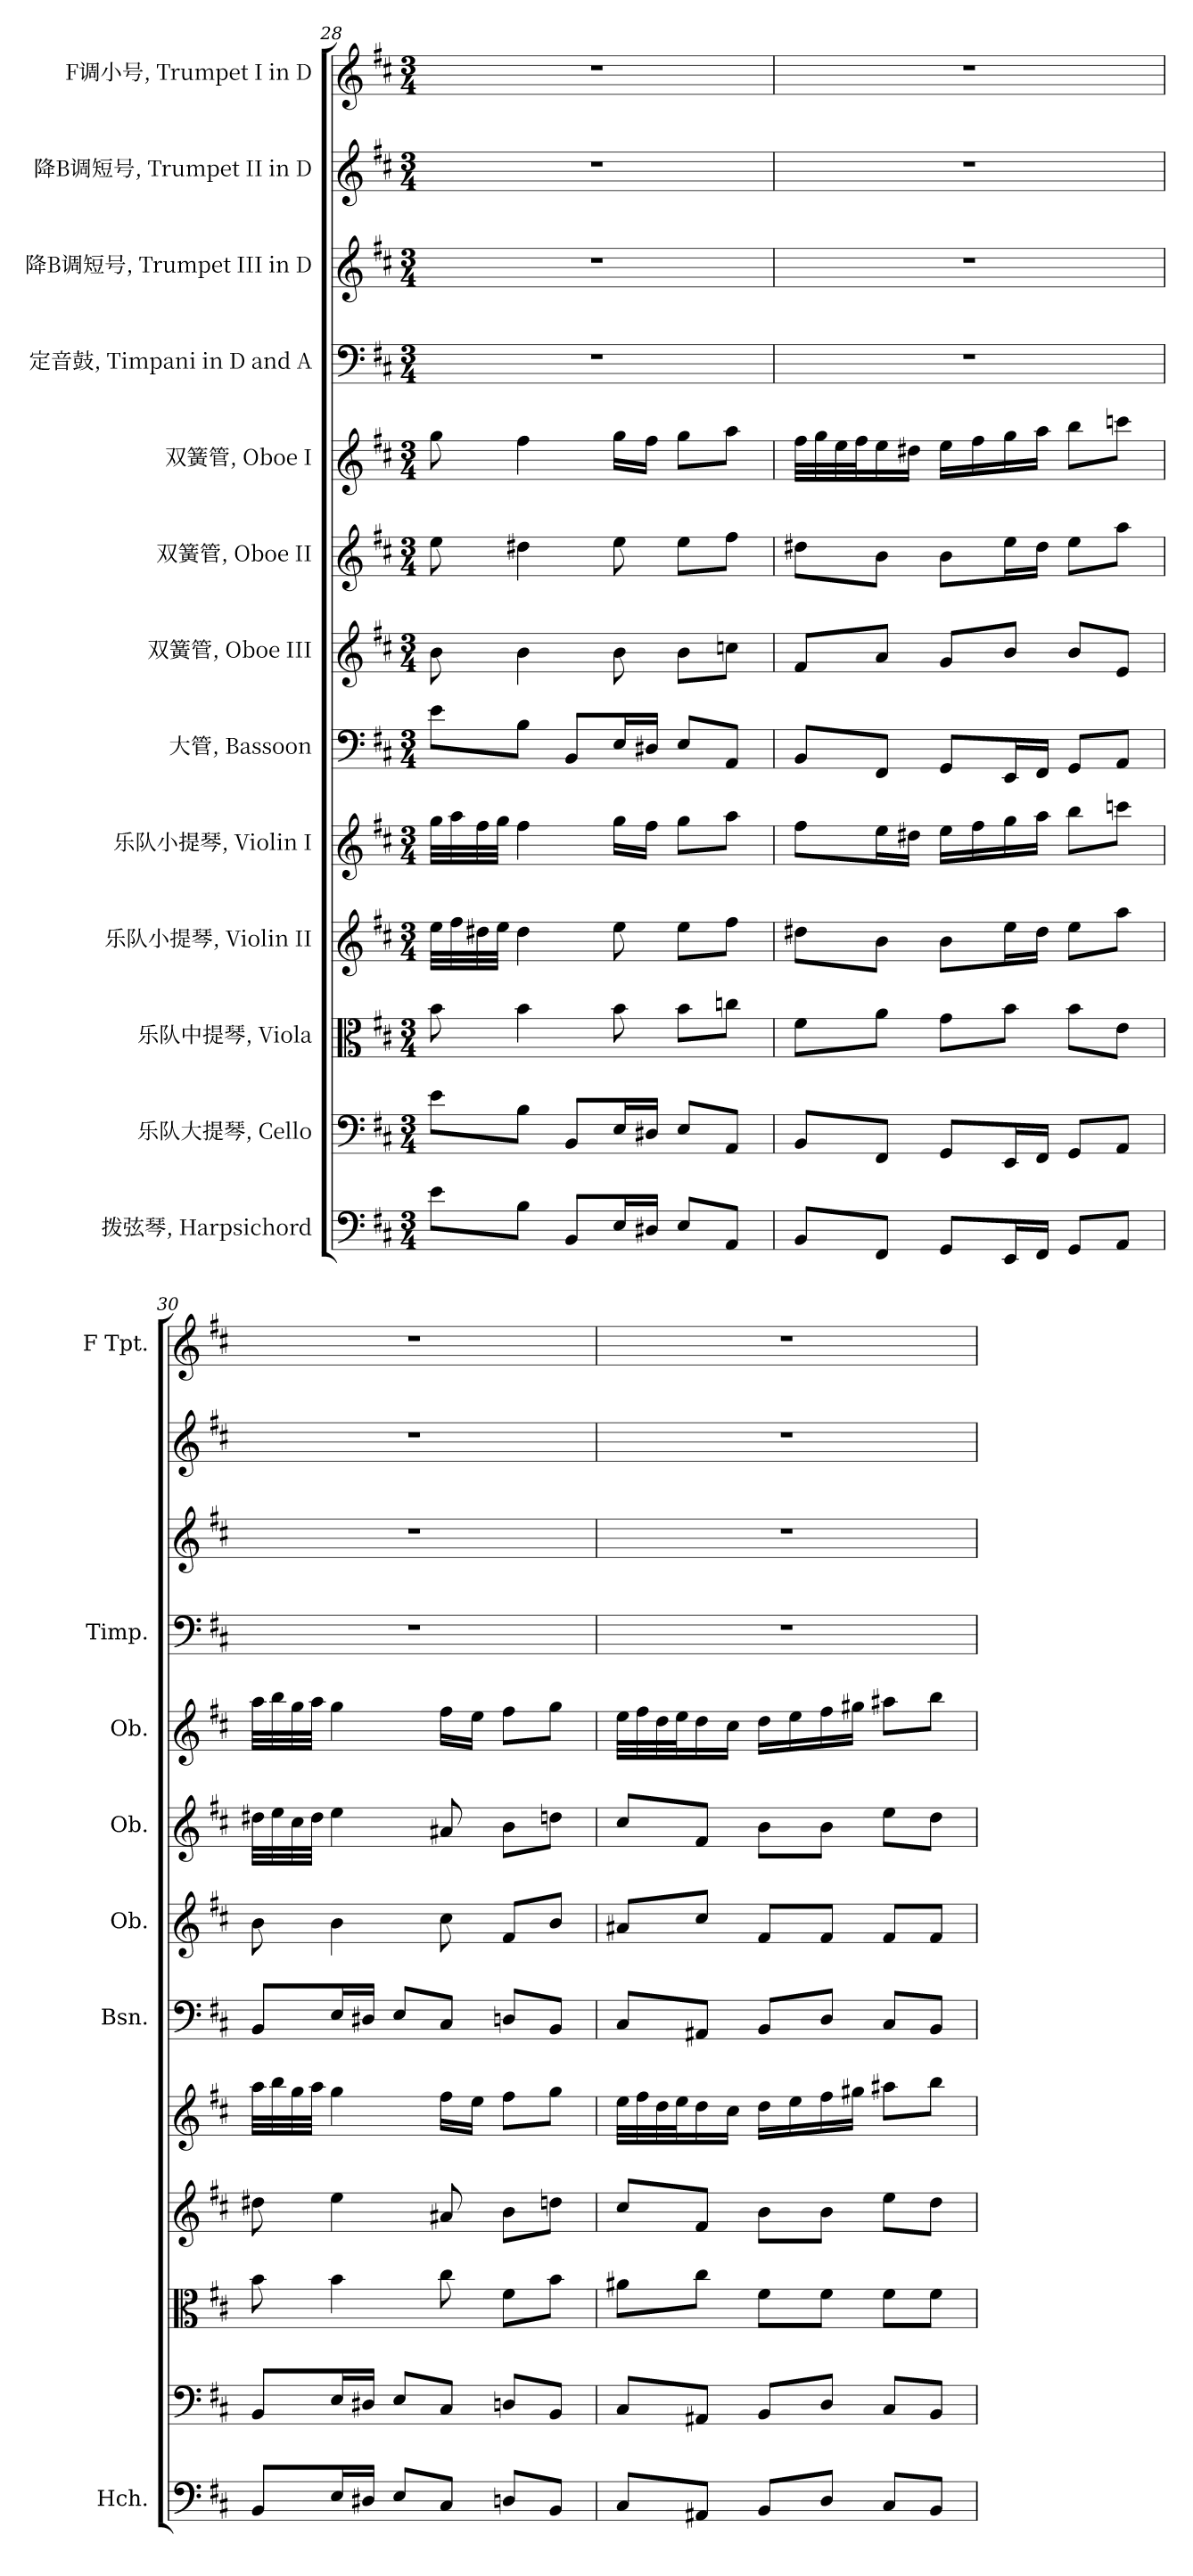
**kern	**kern	**kern	**kern	**kern	**kern	**kern	**kern	**kern	**kern	**kern	**kern	**kern
*part13	*part12	*part11	*part10	*part9	*part8	*part7	*part6	*part5	*part4	*part3	*part2	*part1
*staff13	*staff12	*staff11	*staff10	*staff9	*staff8	*staff7	*staff6	*staff5	*staff4	*staff3	*staff2	*staff1
*I"拨弦琴, Harpsichord	*I"乐队大提琴, Cello	*I"乐队中提琴, Viola	*I"乐队小提琴, Violin II	*I"乐队小提琴, Violin I	*I"大管, Bassoon	*I"双簧管, Oboe III	*I"双簧管, Oboe II	*I"双簧管, Oboe I	*I"定音鼓, Timpani in D and A	*I"降B调短号, Trumpet III in D	*I"降B调短号, Trumpet II in D	*I"F调小号, Trumpet I in D
*I'Hch.	*	*	*	*	*I'Bsn.	*I'Ob.	*I'Ob.	*I'Ob.	*I'Timp.	*	*	*I'F Tpt.
*clefF4	*clefF4	*clefC3	*clefG2	*clefG2	*clefF4	*clefG2	*clefG2	*clefG2	*clefF4	*clefG2	*clefG2	*clefG2
*	*	*	*	*	*	*	*	*	*	*ITrd1c2	*ITrd1c2	*ITrd-3c-5
*k[f#c#]	*k[f#c#]	*k[f#c#]	*k[f#c#]	*k[f#c#]	*k[f#c#]	*k[f#c#]	*k[f#c#]	*k[f#c#]	*k[f#c#]	*k[]	*k[]	*k[f#]
*M3/4	*M3/4	*M3/4	*M3/4	*M3/4	*M3/4	*M3/4	*M3/4	*M3/4	*M3/4	*M3/4	*M3/4	*M3/4
=28	=28	=28	=28	=28	=28	=28	=28	=28	=28	=28	=28	=28
8e\L	8e\L	8b\	32ee\LLL	32gg\LLL	8e\L	8b\	8ee\	8gg\	2.r	2.r	2.r	2.r
.	.	.	32ff#\	32aa\	.	.	.	.	.	.	.	.
.	.	.	32dd#X\	32ff#\	.	.	.	.	.	.	.	.
.	.	.	32ee\JJJ	32gg\JJJ	.	.	.	.	.	.	.	.
8B\J	8B\J	4b\	4dd#\	4ff#\	8B\J	4b\	4dd#X\	4ff#\	.	.	.	.
8BB/L	8BB/L	.	.	.	8BB/L	.	.	.	.	.	.	.
16E/L	16E/L	8b\	8ee\	16gg\LL	16E/L	8b\	8ee\	16gg\LL	.	.	.	.
16D#X/JJ	16D#X/JJ	.	.	16ff#\JJ	16D#X/JJ	.	.	16ff#\JJ	.	.	.	.
8E/L	8E/L	8b\L	8ee\L	8gg\L	8E/L	8b\L	8ee\L	8gg\L	.	.	.	.
8AA/J	8AA/J	8ccn\J	8ff#\J	8aa\J	8AA/J	8ccn\J	8ff#\J	8aa\J	.	.	.	.
=29	=29	=29	=29	=29	=29	=29	=29	=29	=29	=29	=29	=29
8BB/L	8BB/L	8f#\L	8dd#X\L	8ff#\L	8BB/L	8f#/L	8dd#X\L	32ff#\LLL	2.r	2.r	2.r	2.r
.	.	.	.	.	.	.	.	32gg\	.	.	.	.
.	.	.	.	.	.	.	.	32ee\	.	.	.	.
.	.	.	.	.	.	.	.	32ff#\J	.	.	.	.
8FF#/J	8FF#/J	8a\J	8b\J	16ee\L	8FF#/J	8a/J	8b\J	16ee\	.	.	.	.
.	.	.	.	16dd#X\JJ	.	.	.	16dd#X\JJ	.	.	.	.
8GG/L	8GG/L	8g\L	8b\L	16ee\LL	8GG/L	8g/L	8b\L	16ee\LL	.	.	.	.
.	.	.	.	16ff#\	.	.	.	16ff#\	.	.	.	.
16EE/L	16EE/L	8b\J	16ee\L	16gg\	16EE/L	8b/J	16ee\L	16gg\	.	.	.	.
16FF#/JJ	16FF#/JJ	.	16dd#\JJ	16aa\JJ	16FF#/JJ	.	16dd#\JJ	16aa\JJ	.	.	.	.
8GG/L	8GG/L	8b\L	8ee\L	8bb\L	8GG/L	8b/L	8ee\L	8bb\L	.	.	.	.
8AA/J	8AA/J	8e\J	8aa\J	8cccn\J	8AA/J	8e/J	8aa\J	8cccn\J	.	.	.	.
!!LO:PB:g=z
=30	=30	=30	=30	=30	=30	=30	=30	=30	=30	=30	=30	=30
8BB/L	8BB/L	8b\	8dd#X\	32aa\LLL	8BB/L	8b\	32dd#X\LLL	32aa\LLL	2.r	2.r	2.r	2.r
.	.	.	.	32bb\	.	.	32ee\	32bb\	.	.	.	.
.	.	.	.	32gg\	.	.	32cc#\	32gg\	.	.	.	.
.	.	.	.	32aa\JJJ	.	.	32dd#\JJJ	32aa\JJJ	.	.	.	.
16E/L	16E/L	4b\	4ee\	4gg\	16E/L	4b\	4ee\	4gg\	.	.	.	.
16D#X/JJ	16D#X/JJ	.	.	.	16D#X/JJ	.	.	.	.	.	.	.
8E/L	8E/L	.	.	.	8E/L	.	.	.	.	.	.	.
8C#/J	8C#/J	8cc#\	8a#X/	16ff#\LL	8C#/J	8cc#\	8a#X/	16ff#\LL	.	.	.	.
.	.	.	.	16ee\JJ	.	.	.	16ee\JJ	.	.	.	.
8Dn/L	8Dn/L	8f#\L	8b\L	8ff#\L	8Dn/L	8f#/L	8b\L	8ff#\L	.	.	.	.
8BB/J	8BB/J	8b\J	8ddn\J	8gg\J	8BB/J	8b/J	8ddn\J	8gg\J	.	.	.	.
=31	=31	=31	=31	=31	=31	=31	=31	=31	=31	=31	=31	=31
8C#/L	8C#/L	8a#X\L	8cc#/L	32ee\LLL	8C#/L	8a#X/L	8cc#/L	32ee\LLL	2.r	2.r	2.r	2.r
.	.	.	.	32ff#\	.	.	.	32ff#\	.	.	.	.
.	.	.	.	32dd\	.	.	.	32dd\	.	.	.	.
.	.	.	.	32ee\J	.	.	.	32ee\J	.	.	.	.
8AA#X/J	8AA#X/J	8cc#\J	8f#/J	16dd\	8AA#X/J	8cc#/J	8f#/J	16dd\	.	.	.	.
.	.	.	.	16cc#\JJ	.	.	.	16cc#\JJ	.	.	.	.
8BB/L	8BB/L	8f#\L	8b\L	16dd\LL	8BB/L	8f#/L	8b\L	16dd\LL	.	.	.	.
.	.	.	.	16ee\	.	.	.	16ee\	.	.	.	.
8D/J	8D/J	8f#\J	8b\J	16ff#\	8D/J	8f#/J	8b\J	16ff#\	.	.	.	.
.	.	.	.	16gg#X\JJ	.	.	.	16gg#X\JJ	.	.	.	.
8C#/L	8C#/L	8f#\L	8ee\L	8aa#X\L	8C#/L	8f#/L	8ee\L	8aa#X\L	.	.	.	.
8BB/J	8BB/J	8f#\J	8dd\J	8bb\J	8BB/J	8f#/J	8dd\J	8bb\J	.	.	.	.
=	=	=	=	=	=	=	=	=	=	=	=	=
*-	*-	*-	*-	*-	*-	*-	*-	*-	*-	*-	*-	*-
